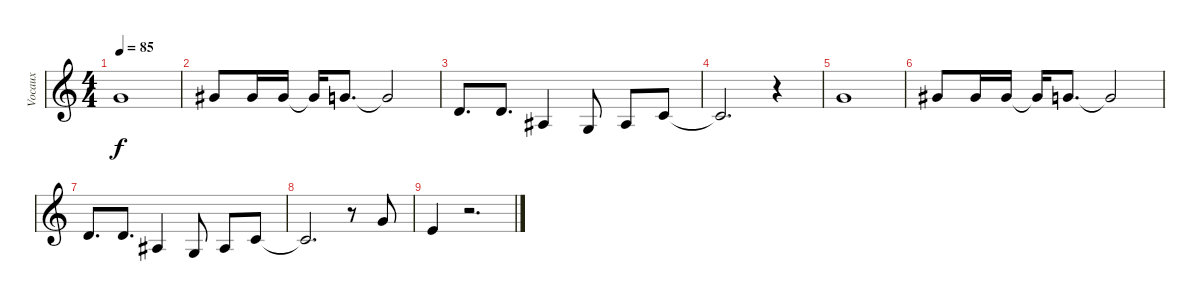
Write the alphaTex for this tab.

\track ("Vocaux" "Vocaux") {instrument oboe}
\staff {score}
\tuning (E4 C4 G3 C3 G2 C2) {hide}
\ts (4 4)
\tempo 85
\clef g2
\ks c
3.1.1{dy f} |
4.1.8 4.1.16 4.1.16 4.1{t}.16 3.1.8{d} 3.1{t}.2 |
2.2.8{d} 2.2.8{d} 3.3.4 0.3.8 3.3.8 0.2.8 |
0.2{t}.2{d} r.4 |
3.1.1 |
4.1.8 4.1.16 4.1.16 4.1{t}.16 3.1.8{d} 3.1{t}.2 |
2.2.8{d} 2.2.8{d} 3.3.4 0.3.8 3.3.8 0.2.8 |
0.2{t}.2{d} r.8 3.1.8 |
0.1.4 r.2{d}
